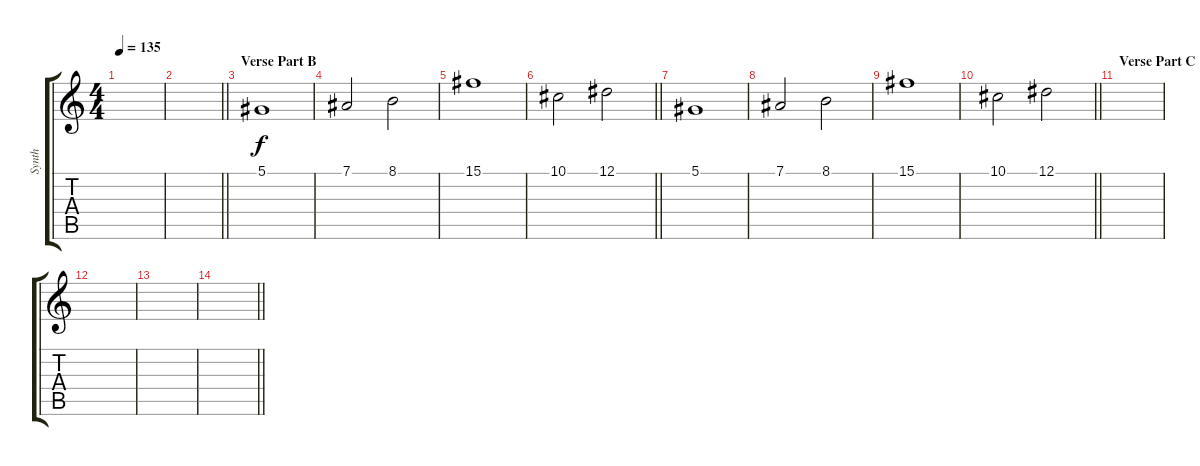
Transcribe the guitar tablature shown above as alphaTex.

\track ("Synth" "Synth") {instrument stringensemble1}
\staff {score tabs}
\tuning (Eb4 Bb3 Gb3 Db3 Ab2 Db2) {hide}
\ts (4 4)
\tempo 135
\clef g2
\ks c
|
\barLineRight lightlight
|
\section ("" "Verse Part B")
5.1.1 |
7.1.2 8.1.2 |
15.1.1 |
\barLineRight lightlight
10.1.2 12.1.2 |
5.1.1 |
7.1.2 8.1.2 |
15.1.1 |
\barLineRight lightlight
10.1.2 12.1.2 |
\section ("" "Verse Part C")
|
|
|
\barLineRight lightlight
